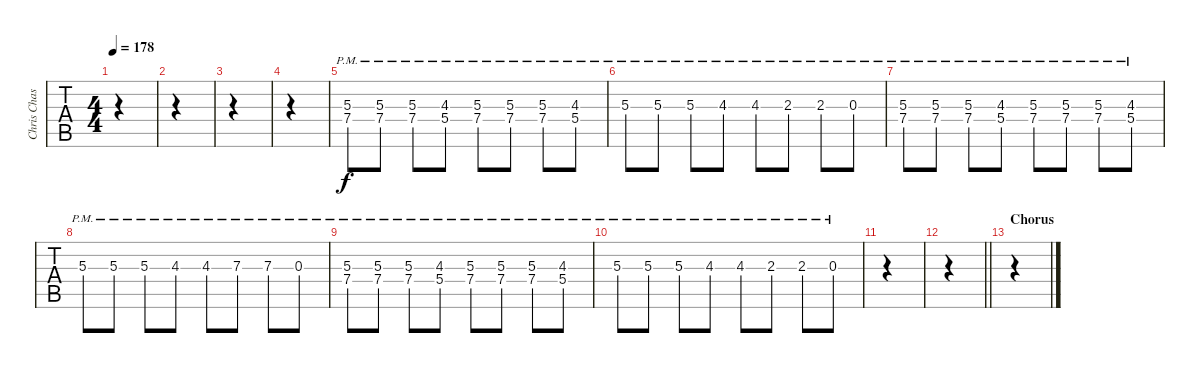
\track ("Chris Chasse - Guitar Two" "Chris Chas") {instrument distortionguitar}
\staff {tabs}
\tuning (Eb4 Bb3 Gb3 Db3 Ab2 Eb2) {hide}
\ts (4 4)
\tempo 178
\clef g2
\ks c
|
|
|
|
(5.3{pm} 7.4{pm}).8 (5.3{pm} 7.4{pm}).8 (5.3{pm} 7.4{pm}).8 (4.3{pm} 5.4{pm}).8 (5.3{pm} 7.4{pm}).8 (5.3{pm} 7.4{pm}).8 (5.3{pm} 7.4{pm}).8 (4.3{pm} 5.4{pm}).8 |
5.3{pm}.8 5.3{pm}.8 5.3{pm}.8 4.3{pm}.8 4.3{pm}.8 2.3{pm}.8 2.3{pm}.8 0.3{pm}.8 |
(5.3{pm} 7.4{pm}).8 (5.3{pm} 7.4{pm}).8 (5.3{pm} 7.4{pm}).8 (4.3{pm} 5.4{pm}).8 (5.3{pm} 7.4{pm}).8 (5.3{pm} 7.4{pm}).8 (5.3{pm} 7.4{pm}).8 (4.3{pm} 5.4{pm}).8 |
5.3{pm}.8 5.3{pm}.8 5.3{pm}.8 4.3{pm}.8 4.3{pm}.8 7.3{pm}.8 7.3{pm}.8 0.3{pm}.8 |
(5.3{pm} 7.4{pm}).8 (5.3{pm} 7.4{pm}).8 (5.3{pm} 7.4{pm}).8 (4.3{pm} 5.4{pm}).8 (5.3{pm} 7.4{pm}).8 (5.3{pm} 7.4{pm}).8 (5.3{pm} 7.4{pm}).8 (4.3{pm} 5.4{pm}).8 |
5.3{pm}.8 5.3{pm}.8 5.3{pm}.8 4.3{pm}.8 4.3{pm}.8 2.3{pm}.8 2.3{pm}.8 0.3{pm}.8 |
|
\barLineRight lightlight
|
\section ("" "Chorus")
